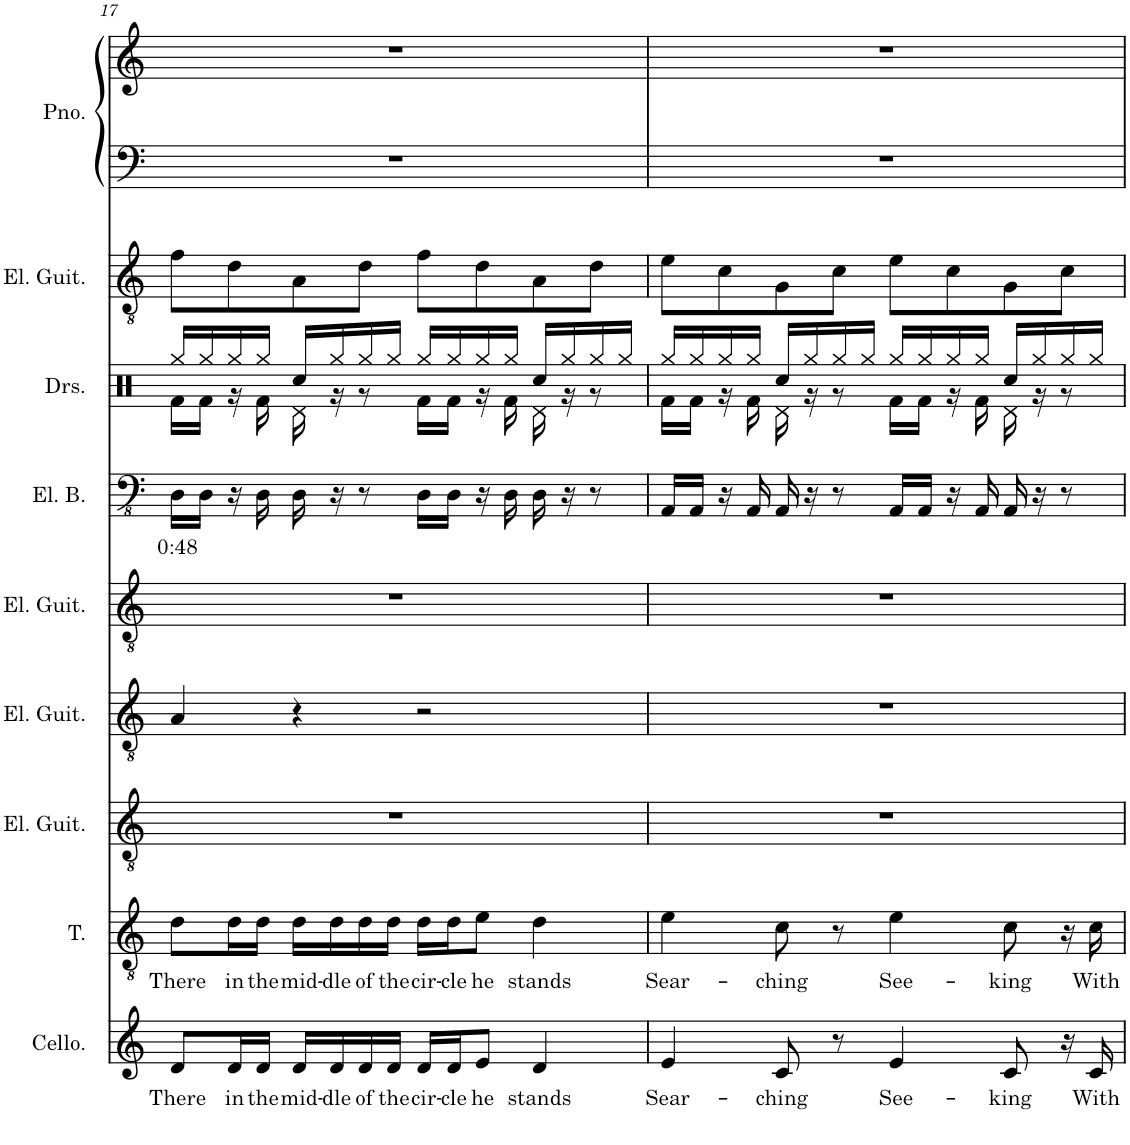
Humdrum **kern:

**kern	**text	**kern	**text	**kern	**kern	**kern	**kern	**text	**kern	**kern	**kern	**kern
*part9	*part9	*part8	*part8	*part7	*part6	*part5	*part4	*part4	*part3	*part2	*part1	*part1
*staff10	*staff10	*staff9	*staff9	*staff8	*staff7	*staff6	*staff5	*staff5	*staff4	*staff3	*staff2	*staff1
*I"Cello	*	*I"Tenor	*	*I"Electric Guitar	*I"Electric Guitar	*I"Electric Guitar	*I"Electric Bass	*	*I"Drumset	*I"Electric Guitar	*I"Piano	*
*I'Cello.	*	*I'T.	*	*I'El. Guit.	*I'El. Guit.	*I'El. Guit.	*I'El. B.	*	*I'Drs.	*I'El. Guit.	*I'Pno.	*
!!LO:PB:g=z
*clefG2	*	*clefGv2	*	*clefGv2	*clefGv2	*clefGv2	*clefFv4	*	*clefX	*clefGv2	*clefF4	*clefG2
*k[]	*	*k[]	*	*k[]	*k[]	*k[]	*k[]	*	*k[]	*k[]	*k[]	*k[]
*M4/4	*	*M4/4	*	*M4/4	*M4/4	*M4/4	*M4/4	*	*M4/4	*M4/4	*M4/4	*M4/4
=17	=17	=17	=17	=17	=17	=17	=17	=17	=17	=17	=17	=17
!	!LO:LY:b	!	!LO:LY:b	!	!	!	!	!LO:LY:b	!	!	!	!
*	*	*	*	*	*	*	*	*	*^	*	*	*
8d/L	There	8d\L	There	1r	4A/	1r	16DD\LL	0:48	16Rgg/LL	16Rf\LL	8f\L	1r	1r
.	.	.	.	.	.	.	16DD\JJ	.	16Rgg/	16Rf\JJ	.	.	.
!	!LO:LY:b	!	!LO:LY:b	!	!	!	!	!	!	!	!	!	!
16d/L	in	16d\L	in	.	.	.	16r	.	16Rgg/	16r	8d\	.	.
!	!LO:LY:b	!	!LO:LY:b	!	!	!	!	!	!	!	!	!	!
16d/JJ	the	16d\JJ	the	.	.	.	16DD\	.	16Rgg/JJ	16Rf\	.	.	.
!	!LO:LY:b	!	!LO:LY:b	!	!	!	!	!	!	!	!	!	!
16d/LL	mid-	16d\LL	mid-	.	4r	.	16DD\	.	16Rcc/LL	16Rd\	8A\	.	.
!	!LO:LY:b	!	!LO:LY:b	!	!	!	!	!	!	!	!	!	!
16d/	-dle	16d\	-dle	.	.	.	16r	.	16Rgg/	16r	.	.	.
!	!LO:LY:b	!	!LO:LY:b	!	!	!	!	!	!	!	!	!	!
16d/	of	16d\	of	.	.	.	8r	.	16Rgg/	8r	8d\J	.	.
!	!LO:LY:b	!	!LO:LY:b	!	!	!	!	!	!	!	!	!	!
16d/JJ	the	16d\JJ	the	.	.	.	.	.	16Rgg/JJ	.	.	.	.
!	!LO:LY:b	!	!LO:LY:b	!	!	!	!	!	!	!	!	!	!
16d/LL	cir-	16d\LL	cir-	.	2r	.	16DD\LL	.	16Rgg/LL	16Rf\LL	8f\L	.	.
!	!LO:LY:b	!	!LO:LY:b	!	!	!	!	!	!	!	!	!	!
16d/J	-cle	16d\J	-cle	.	.	.	16DD\JJ	.	16Rgg/	16Rf\JJ	.	.	.
!	!LO:LY:b	!	!LO:LY:b	!	!	!	!	!	!	!	!	!	!
8e/J	he	8e\J	he	.	.	.	16r	.	16Rgg/	16r	8d\	.	.
.	.	.	.	.	.	.	16DD\	.	16Rgg/JJ	16Rf\	.	.	.
!	!LO:LY:b	!	!LO:LY:b	!	!	!	!	!	!	!	!	!	!
4d/	stands	4d\	stands	.	.	.	16DD\	.	16Rcc/LL	16Rd\	8A\	.	.
.	.	.	.	.	.	.	16r	.	16Rgg/	16r	.	.	.
.	.	.	.	.	.	.	8r	.	16Rgg/	8r	8d\J	.	.
.	.	.	.	.	.	.	.	.	16Rgg/JJ	.	.	.	.
=18	=18	=18	=18	=18	=18	=18	=18	=18	=18	=18	=18	=18	=18
!	!LO:LY:b	!	!LO:LY:b	!	!	!	!	!	!	!	!	!	!
4e/	Sear-	4e\	Sear-	1r	1r	1r	16AAA/LL	.	16Rgg/LL	16Rf\LL	8e\L	1r	1r
.	.	.	.	.	.	.	16AAA/JJ	.	16Rgg/	16Rf\JJ	.	.	.
.	.	.	.	.	.	.	16r	.	16Rgg/	16r	8c\	.	.
.	.	.	.	.	.	.	16AAA/	.	16Rgg/JJ	16Rf\	.	.	.
!	!LO:LY:b	!	!LO:LY:b	!	!	!	!	!	!	!	!	!	!
8c/	-ching	8c\	-ching	.	.	.	16AAA/	.	16Rcc/LL	16Rd\	8G\	.	.
.	.	.	.	.	.	.	16r	.	16Rgg/	16r	.	.	.
8r	.	8r	.	.	.	.	8r	.	16Rgg/	8r	8c\J	.	.
.	.	.	.	.	.	.	.	.	16Rgg/JJ	.	.	.	.
!	!LO:LY:b	!	!LO:LY:b	!	!	!	!	!	!	!	!	!	!
4e/	See-	4e\	See-	.	.	.	16AAA/LL	.	16Rgg/LL	16Rf\LL	8e\L	.	.
.	.	.	.	.	.	.	16AAA/JJ	.	16Rgg/	16Rf\JJ	.	.	.
.	.	.	.	.	.	.	16r	.	16Rgg/	16r	8c\	.	.
.	.	.	.	.	.	.	16AAA/	.	16Rgg/JJ	16Rf\	.	.	.
!	!LO:LY:b	!	!LO:LY:b	!	!	!	!	!	!	!	!	!	!
8c/	-king	8c\	-king	.	.	.	16AAA/	.	16Rcc/LL	16Rd\	8G\	.	.
.	.	.	.	.	.	.	16r	.	16Rgg/	16r	.	.	.
16r	.	16r	.	.	.	.	8r	.	16Rgg/	8r	8c\J	.	.
!	!LO:LY:b	!	!LO:LY:b	!	!	!	!	!	!	!	!	!	!
16c/	With	16c\	With	.	.	.	.	.	16Rgg/JJ	.	.	.	.
*	*	*	*	*	*	*	*	*	*v	*v	*	*	*
=	=	=	=	=	=	=	=	=	=	=	=	=
*-	*-	*-	*-	*-	*-	*-	*-	*-	*-	*-	*-	*-
